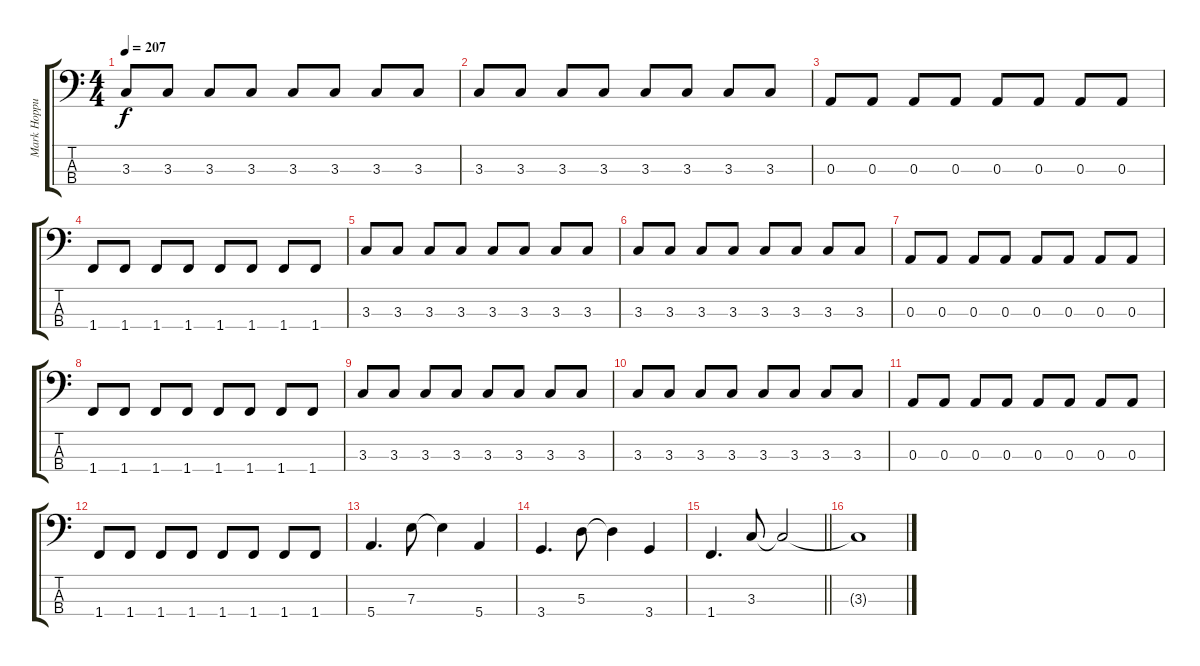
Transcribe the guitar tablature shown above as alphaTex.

\track ("Mark Hoppus" "Mark Hoppu") {instrument electricbasspick}
\staff {score tabs}
\tuning (G2 D2 A1 E1) {hide}
\ts (4 4)
\tempo 207
\clef f4
\ks c
3.3.8{dy f} 3.3.8 3.3.8 3.3.8 3.3.8 3.3.8 3.3.8 3.3.8 |
3.3.8 3.3.8 3.3.8 3.3.8 3.3.8 3.3.8 3.3.8 3.3.8 |
0.3.8 0.3.8 0.3.8 0.3.8 0.3.8 0.3.8 0.3.8 0.3.8 |
1.4.8 1.4.8 1.4.8 1.4.8 1.4.8 1.4.8 1.4.8 1.4.8 |
3.3.8 3.3.8 3.3.8 3.3.8 3.3.8 3.3.8 3.3.8 3.3.8 |
3.3.8 3.3.8 3.3.8 3.3.8 3.3.8 3.3.8 3.3.8 3.3.8 |
0.3.8 0.3.8 0.3.8 0.3.8 0.3.8 0.3.8 0.3.8 0.3.8 |
1.4.8 1.4.8 1.4.8 1.4.8 1.4.8 1.4.8 1.4.8 1.4.8 |
3.3.8 3.3.8 3.3.8 3.3.8 3.3.8 3.3.8 3.3.8 3.3.8 |
3.3.8 3.3.8 3.3.8 3.3.8 3.3.8 3.3.8 3.3.8 3.3.8 |
0.3.8 0.3.8 0.3.8 0.3.8 0.3.8 0.3.8 0.3.8 0.3.8 |
1.4.8 1.4.8 1.4.8 1.4.8 1.4.8 1.4.8 1.4.8 1.4.8 |
5.4.4{d} 7.3.8 7.3{t}.4 5.4.4 |
3.4.4{d} 5.3.8 5.3{t}.4 3.4.4 |
\barLineRight lightlight
1.4.4{d} 3.3.8 3.3{t}.2 |
3.3{t}.1
